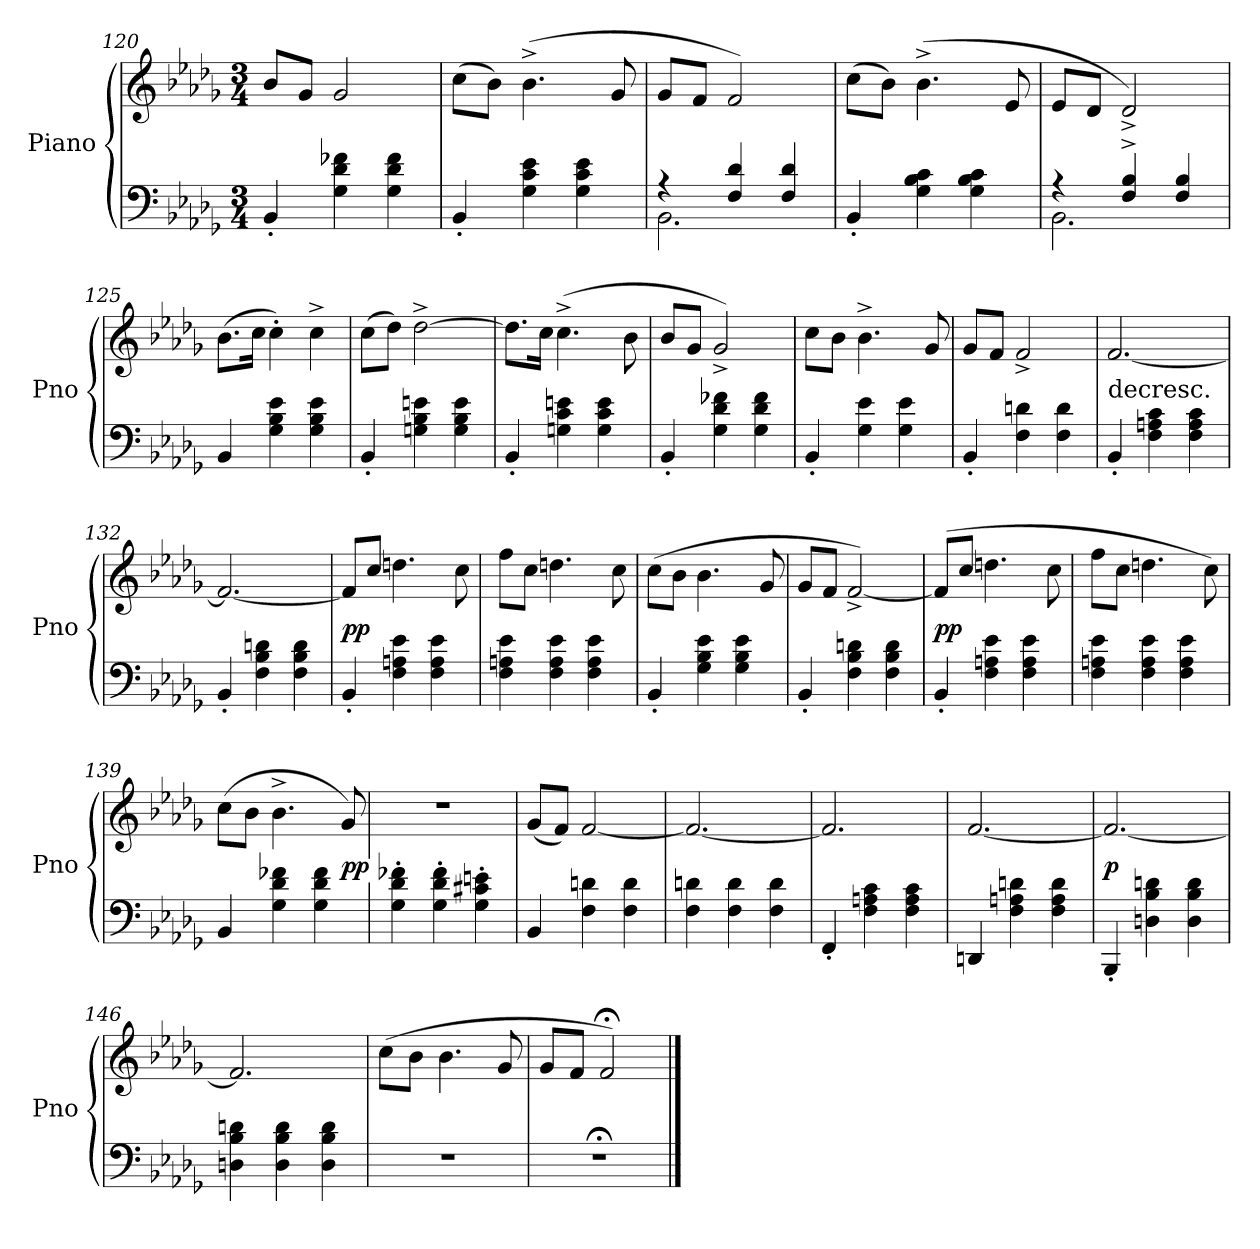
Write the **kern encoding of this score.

**kern	**kern	**dynam
*part1	*part1	*part1
*staff2	*staff1	*staff1/2
*I"Piano	*	*
*I'Pno	*	*
*clefF4	*clefG2	*
*k[b-e-a-d-g-]	*k[b-e-a-d-g-]	*
*b-:	*b-:	*
*M3/4	*M3/4	*
=120	=120	=120
4BB-'/	8b-/L	.
.	8g-/J	.
4G-\ 4d-\ 4f-X\	2g-/	.
4G-\ 4d-\ 4f-\	.	.
=121	=121	=121
4BB-'/	(8cc\L	.
.	8b-\J)	.
4G-\ 4c\ 4e-\	(4.b-^\	.
4G-\ 4c\ 4e-\	.	.
.	8g-/	.
=122	=122	=122
*^	*	*
4r	2.BB-\	8g-/L	.
.	.	8f/J	.
4F/ 4d-/	.	2f/)	.
4F/ 4d-/	.	.	.
*v	*v	*	*
=123	=123	=123
4BB-'/	(8cc\L	.
.	8b-\J)	.
4G-\ 4B-\ 4c\	(4.b-^\	.
4G-\ 4B-\ 4c\	.	.
.	8e-/	.
=124	=124	=124
*^	*	*
4r	2.BB-\	8e-/L	.
.	.	8d-/J	.
4F^/ 4B-^/	.	2d-^/)	.
4F/ 4B-/	.	.	.
*v	*v	*	*
=125	=125	=125
4BB-/	(8.b-\L	.
.	16cc\Jk	.
4G-\ 4B-\ 4e-\	4cc'\)	.
4G-\ 4B-\ 4e-\	4cc^\	.
=126	=126	=126
4BB-'/	(8cc\L	.
.	8dd-\J)	.
4Gn\ 4B-\ 4en\	[2dd-^\	.
4G\ 4B-\ 4e\	.	.
=127	=127	=127
4BB-'/	8.dd-\L]	.
.	16cc\Jk	.
4Gn\ 4c\ 4en\	(4.cc^\	.
4G\ 4c\ 4e\	.	.
.	8b-\	.
=128	=128	=128
4BB-'/	8b-/L	.
.	8g-/J	.
4G-\ 4d-\ 4f-X\	2g-^/)	.
4G-\ 4d-\ 4f-\	.	.
=129	=129	=129
4BB-'/	8cc\L	.
.	8b-\J	.
4G-\ 4e-\	4.b-^\	.
4G-\ 4e-\	.	.
.	8g-/	.
=130	=130	=130
4BB-'/	8g-/L	.
.	8f/J	.
4F\ 4dn\	2f^/	.
4F\ 4d\	.	.
=131	=131	=131
!	!LO:TX:c:t=decresc.	!
4BB-'/	[2.f/	.
4F\ 4An\ 4c\	.	.
4F\ 4A\ 4c\	.	.
=132	=132	=132
4BB-'/	2.f/_	.
4F\ 4B-\ 4dn\	.	.
4F\ 4B-\ 4d\	.	.
=133	=133	=133
4BB-'/	8f/L]	pp
.	8cc/J	.
4F\ 4An\ 4e-\	4.ddn\	.
4F\ 4A\ 4e-\	.	.
.	8cc\	.
=134	=134	=134
4F\ 4An\ 4e-\	8ff\L	.
.	8cc\J	.
4F\ 4A\ 4e-\	4.ddn\	.
4F\ 4A\ 4e-\	.	.
.	8cc\	.
=135	=135	=135
4BB-'/	(8cc\L	.
.	8b-\J	.
4G-\ 4B-\ 4e-\	4.b-\	.
4G-\ 4B-\ 4e-\	.	.
.	8g-/	.
=136	=136	=136
4BB-'/	8g-/L	.
.	8f/J	.
4F\ 4B-\ 4dn\	[2f^/)	.
4F\ 4B-\ 4d\	.	.
=137	=137	=137
4BB-'/	(8f/L]	pp
.	8cc/J	.
4F\ 4An\ 4e-\	4.ddn\	.
4F\ 4A\ 4e-\	.	.
.	8cc\	.
=138	=138	=138
4F\ 4An\ 4e-\	8ff\L	.
.	8cc\J	.
4F\ 4A\ 4e-\	4.ddn\	.
4F\ 4A\ 4e-\	.	.
.	8cc\)	.
=139	=139	=139
4BB-/	(8cc\L	.
.	8b-\J	.
4G-\ 4d-\ 4f-X\	4.b-^\	.
4G-\ 4d-\ 4f-\	.	.
.	8g-/)	pp
=140	=140	=140
4G-'\ 4d-'\ 4f-X'\	2.r	.
4G-'\ 4d-'\ 4f-'\	.	.
4G-'\ 4c#X'\ 4en'\	.	.
=141	=141	=141
4BB-/	(8g-/L	.
.	8f/J)	.
4F\ 4dn\	[2f/	.
4F\ 4d\	.	.
=142	=142	=142
4F\ 4dn\	2.f/_	.
4F\ 4d\	.	.
4F\ 4d\	.	.
=143	=143	=143
4FF'/	2.f/]	.
4F\ 4An\ 4c\	.	.
4F\ 4A\ 4c\	.	.
=144	=144	=144
4DDn/	[2.f/	.
4F\ 4An\ 4dn\	.	.
4F\ 4A\ 4d\	.	.
=145	=145	=145
4BBB-'/	2.f/_	p
4Dn\ 4B-\ 4dn\	.	.
4D\ 4B-\ 4d\	.	.
=146	=146	=146
4Dn\ 4B-\ 4dn\	2.f/]	.
4D\ 4B-\ 4d\	.	.
4D\ 4B-\ 4d\	.	.
=147	=147	=147
2.r	(8cc\L	.
.	8b-\J	.
.	4.b-\	.
.	8g-/	.
=148	=148	=148
2.r;<	8g-/L	.
.	8f/J	.
.	2f;</)	.
==	==	==
*-	*-	*-
